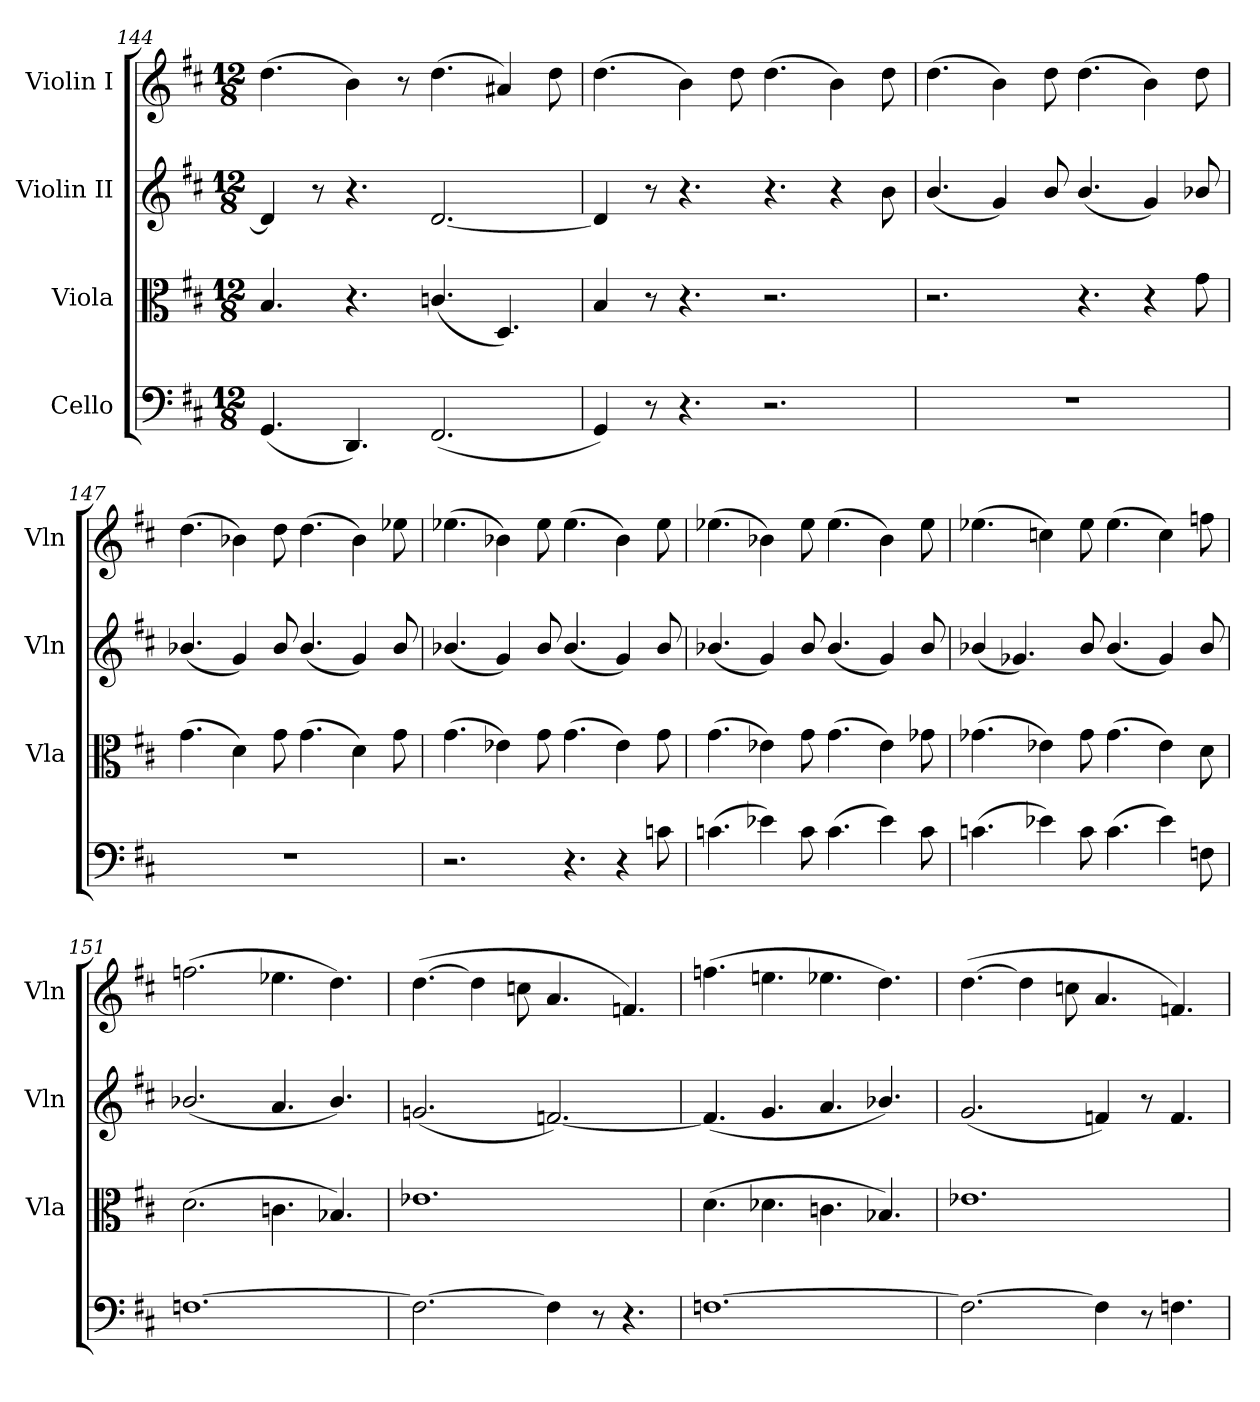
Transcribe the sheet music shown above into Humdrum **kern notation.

**kern	**kern	**kern	**kern
*part4	*part3	*part2	*part1
*staff4	*staff3	*staff2	*staff1
*I"Cello	*I"Viola	*I"Violin II	*I"Violin I
*	*I'Vla	*I'Vln	*I'Vln
*clefF4	*clefC3	*clefG2	*clefG2
*k[f#c#]	*k[f#c#]	*k[f#c#]	*k[f#c#]
*M12/8	*M12/8	*M12/8	*M12/8
=144	=144	=144	=144
(<4.GG/	4.B/	4d/]	(>4.dd\
.	.	8r	.
4.DD/)	4.r	4.r	4b\)
.	.	.	8r
(<2.FF#/	(<4.cn/	[2.d/	(>4.dd\
.	4.D/)	.	4a#X/)
.	.	.	8dd\
=145	=145	=145	=145
4GG/)	4B/	4d/]	(>4.dd\
8r	8r	8r	.
4.r	4.r	4.r	4b\)
.	.	.	8dd\
2.r	2.r	4.r	(>4.dd\
.	.	4r	4b\)
.	.	8b\	8dd\
!!LO:LB:g=z
=146	=146	=146	=146
1.r	2.r	(<4.b/	(>4.dd\
.	.	4g/)	4b\)
.	.	8b/	8dd\
.	4.r	(<4.b/	(>4.dd\
.	4r	4g/)	4b\)
.	8g\	8b-X/	8dd\
=147	=147	=147	=147
1.r	(>4.g\	(<4.b-X/	(>4.dd\
.	4d\)	4g/)	4b-X\)
.	8g\	8b-/	8dd\
.	(>4.g\	(<4.b-/	(>4.dd\
.	4d\)	4g/)	4b-\)
.	8g\	8b-/	8ee-X\
=148	=148	=148	=148
2.r	(>4.g\	(<4.b-X/	(>4.ee-X\
.	4e-X\)	4g/)	4b-X\)
.	8g\	8b-/	8ee-\
4.r	(>4.g\	(<4.b-/	(>4.ee-\
4r	4e-\)	4g/)	4b-\)
8cn\	8g\	8b-/	8ee-\
=149	=149	=149	=149
(>4.cn\	(>4.g\	(<4.b-X/	(>4.ee-X\
4e-X\)	4e-X\)	4g/)	4b-X\)
8c\	8g\	8b-/	8ee-\
(>4.c\	(>4.g\	(<4.b-/	(>4.ee-\
4e-\)	4e-\)	4g/)	4b-\)
8c\	8g-X\	8b-/	8ee-\
=150	=150	=150	=150
(>4.cn\	(>4.g-X\	(<4b-X/	(>4.ee-X\
.	.	4.g-X/)	.
4e-X\)	4e-X\)	.	4ccn\)
8c\	8g-\	8b-/	8ee-\
(>4.c\	(>4.g-\	(<4.b-/	(>4.ee-\
4e-\)	4e-\)	4g-/)	4cc\)
8Fn\	8d\	8b-/	8ffn\
=151	=151	=151	=151
[1.Fn	(>2.d\	(<2.b-X/	(>2.ffn\
.	4.cn\	4.a/	4.ee-X\
.	4.B-X/)	4.b-/)	4.dd\)
=152	=152	=152	=152
2.F\_	1.e-X	(<2.gn/	(>[4.dd\
.	.	.	4dd\]
.	.	.	8ccn\
4F\]	.	[2.fn/)	4.a/
8r	.	.	.
4.r	.	.	4.fn/)
=153	=153	=153	=153
[1.Fn	(>4.d\	(<4.f/]	(>4.ffn\
.	4.d-X\	4.g/	4.een\
.	4.cn\	4.a/	4.ee-X\
.	4.B-X/)	4.b-X/)	4.dd\)
!!LO:LB:g=z
=154	=154	=154	=154
2.F\_	1.e-X	(<2.g/	(>[4.dd\
.	.	.	4dd\]
.	.	.	8ccn\
4F\]	.	4fn/)	4.a/
8r	.	8r	.
4.Fn\	.	4.f/	4.fn/)
=	=	=	=
*-	*-	*-	*-
